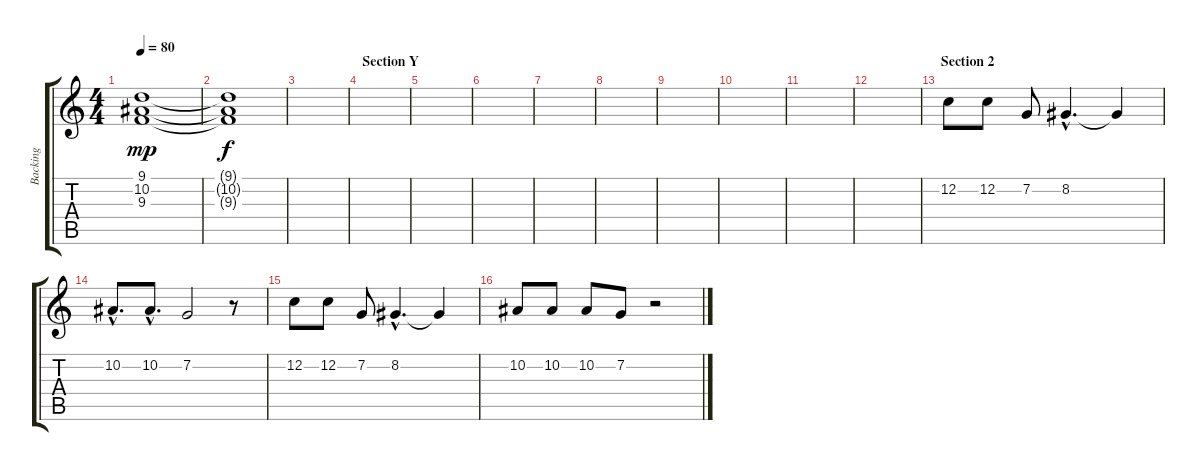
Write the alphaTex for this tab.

\track ("Backing" "Backing") {instrument vibraphone}
\staff {score tabs}
\tuning (F4 C4 Ab3 Eb3 Bb2 F2) {hide}
\ts (4 4)
\tempo 80
\clef g2
\ks c
(9.1 10.2 9.3).1{dy mp} |
(9.1{t} 10.2{t} 9.3{t}).1{dy f} |
|
\section ("" "Section Y")
|
|
|
|
|
|
|
|
|
\section ("" "Section 2")
12.2.8 12.2.8 7.2.8 8.2{hac}.4{d} 8.2{t}.4 |
10.2{hac}.8{d} 10.2{hac}.8{d} 7.2.2 r.8 |
12.2.8 12.2.8 7.2.8 8.2{hac}.4{d} 8.2{t}.4 |
10.2.8 10.2.8 10.2.8 7.2.8 r.2
